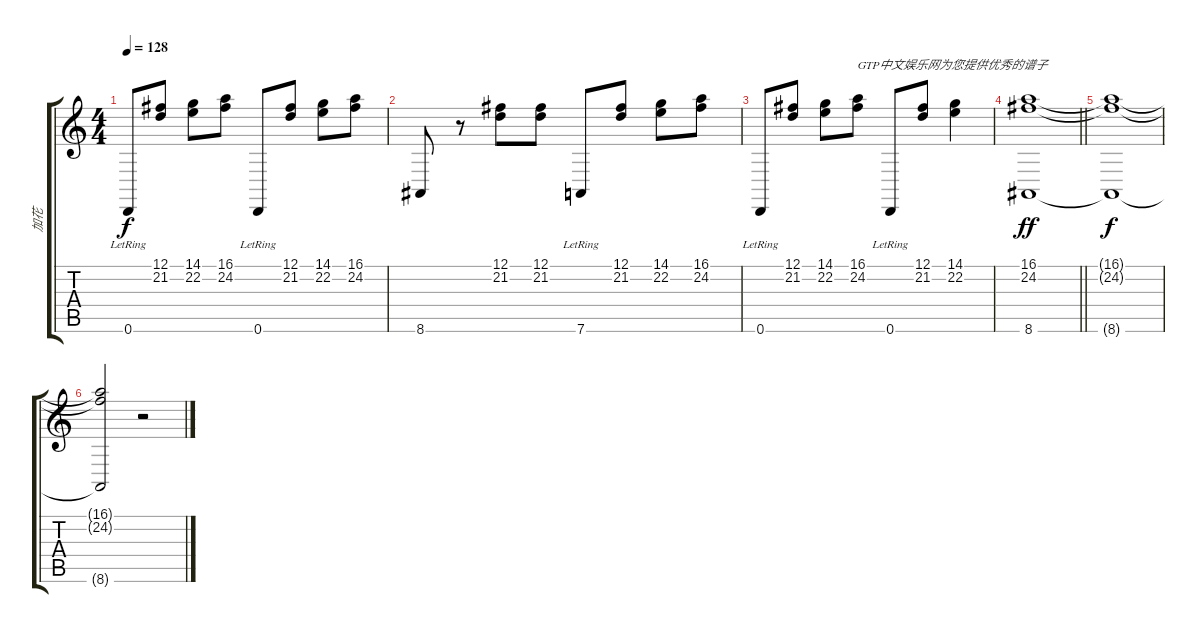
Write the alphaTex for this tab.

\track ("加花" "加花") {instrument acousticgrandpiano}
\staff {score tabs}
\tuning (D4 A3 F3 C3 G2 D2) {hide}
\ts (4 4)
\tempo 128
\clef g2
\ks c
0.6{lr}.8{dy f} (12.1 21.2).8 (14.1 22.2).8 (16.1 24.2).8 0.6{lr}.8 (12.1 21.2).8 (14.1 22.2).8 (16.1 24.2).8 |
8.6.8 r.8 (12.1 21.2).8 (12.1 21.2).8 7.6{lr}.8 (12.1 21.2).8 (14.1 22.2).8 (16.1 24.2).8 |
0.6{lr}.8 (12.1 21.2).8 (14.1 22.2).8 (16.1 24.2).8{txt "GTP中文娱乐网为您提供优秀的谱子"} 0.6{lr}.8 (12.1 21.2).8 (14.1 22.2).4 |
\barLineRight lightlight
(16.1 24.2 8.6).1{dy ff} |
(16.1{t} 24.2{t} 8.6{t}).1{dy f} |
(16.1{t} 24.2{t} 8.6{t}).2 r.2
